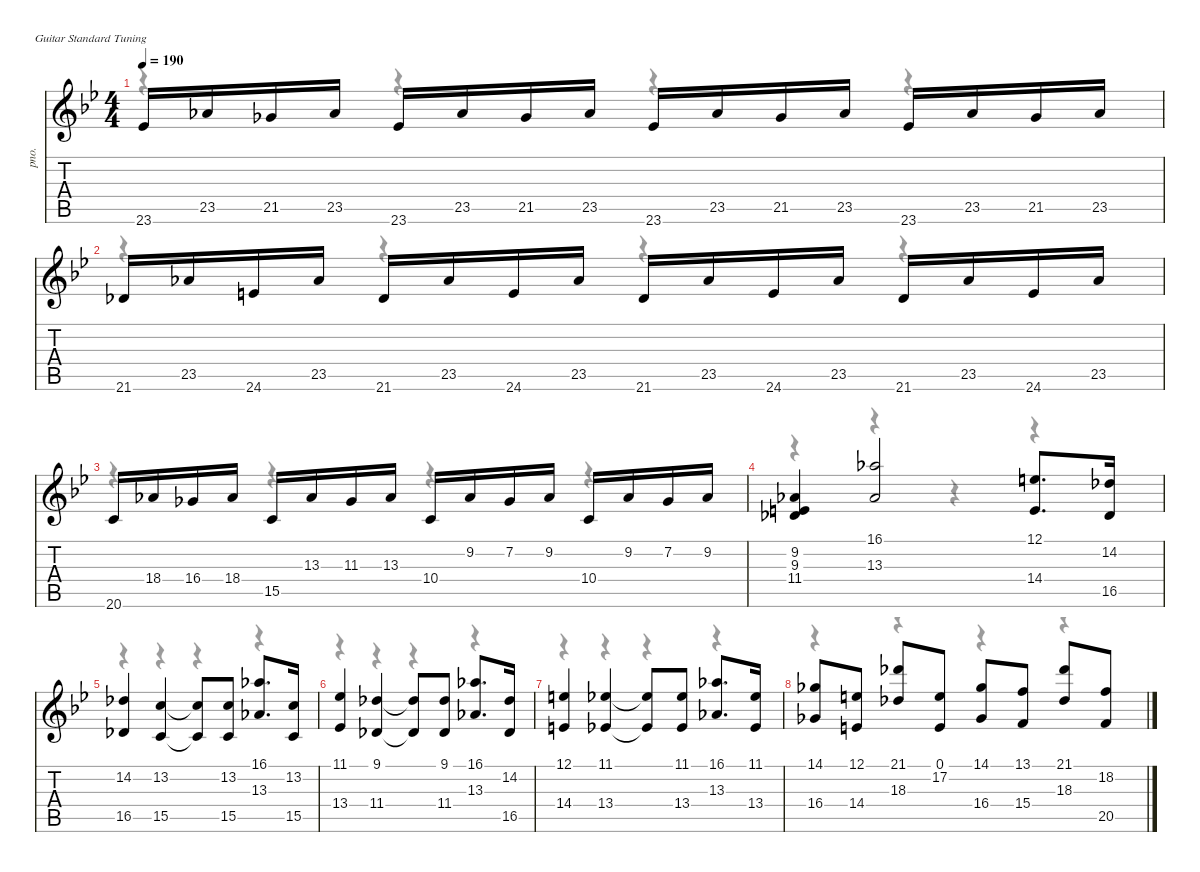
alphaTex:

\defaultSystemsLayout 4
\hideDynamics
\bracketExtendMode nobrackets
\otherSystemsTrackNameOrientation horizontal
\track ("Right Hand" "pno.") {instrument acousticgrandpiano}
\staff {score tabs}
\tuning (E4 B3 G3 D3 A2 E2)
\voice
\ts (4 4)
\tempo 190
\clef g2
\ks bb
23.6{acc b}.16{dy f} 23.5{acc b}.16 21.5{acc b}.16 23.5{acc b}.16 23.6{acc b}.16 23.5{acc b}.16 21.5{acc b}.16 23.5{acc b}.16 23.6{acc b}.16 23.5{acc b}.16 21.5{acc b}.16 23.5{acc b}.16 23.6{acc b}.16 23.5{acc b}.16 21.5{acc b}.16 23.5{acc b}.16 |
21.6{acc b}.16 23.5{acc b}.16 24.6{acc forcenatural}.16 23.5{acc b}.16 21.6{acc b}.16 23.5{acc b}.16 24.6{acc forcenatural}.16 23.5{acc b}.16 21.6{acc b}.16 23.5{acc b}.16 24.6{acc forcenatural}.16 23.5{acc b}.16 21.6{acc b}.16 23.5{acc b}.16 24.6{acc forcenatural}.16 23.5{acc b}.16 |
20.6{acc forcenatural}.16 18.4{acc b}.16 16.4{acc b}.16 18.4{acc b}.16 15.5{acc forcenatural}.16 13.3{acc b}.16 11.3{acc b}.16 13.3{acc b}.16 10.4{acc forcenatural}.16 9.2{acc b}.16 7.2{acc b}.16 9.2{acc b}.16 10.4{acc forcenatural}.16 9.2{acc b}.16 7.2{acc b}.16 9.2{acc b}.16 |
(9.2{acc b} 9.3{acc forcenatural} 11.4{acc b}).4 (16.1{acc b} 13.3{acc b}).2 (12.1{acc forcenatural} 14.4{acc forcenatural}).8{d} (14.2{acc b} 16.5{acc b}).16 |
(14.2{acc b} 16.5{acc b}).4 (13.2{acc forcenatural} 15.5{acc forcenatural}).4 (13.2{t acc forcenatural} 15.5{t acc forcenatural}).8 (13.2{acc forcenatural} 15.5{acc forcenatural}).8 (16.1{acc b} 13.3{acc b}).8{d} (13.2{acc forcenatural} 15.5{acc forcenatural}).16 |
(11.1{acc b} 13.4{acc b}).4 (9.1{acc b} 11.4{acc b}).4 (9.1{t acc b} 11.4{t acc b}).8 (9.1{acc b} 11.4{acc b}).8 (16.1{acc b} 13.3{acc b}).8{d} (14.2{acc b} 16.5{acc b}).16 |
(12.1{acc forcenatural} 14.4{acc forcenatural}).4 (11.1{acc b} 13.4{acc b}).4 (11.1{t acc b} 13.4{t acc b}).8 (11.1{acc b} 13.4{acc b}).8 (16.1{acc b} 13.3{acc b}).8{d} (11.1{acc b} 13.4{acc b}).16 |
(14.1{acc b} 16.4{acc b}).8 (12.1{acc forcenatural} 14.4{acc forcenatural}).8 (21.1{acc b} 18.3{acc b}).8 (0.1{acc forcenatural} 17.2{acc forcenatural}).8 (14.1{acc b} 16.4{acc b}).8 (13.1{acc forcenatural} 15.4{acc forcenatural}).8 (21.1{acc b} 18.3{acc b}).8 (18.2{acc forcenatural} 20.5{acc forcenatural}).8
\voice
\clef g2
\ottava regular
\simile none
\ks bb
r.4{dy mf} r.4 r.4 r.4 |
r.4 r.4 r.4 r.4 |
r.4 r.4 r.4 r.4 |
r.4 r.4 r.4 r.4 |
r.4 r.4 r.4 r.4 |
r.4 r.4 r.4 r.4 |
r.4 r.4 r.4 r.4 |
r.4 r.4 r.4 r.4
